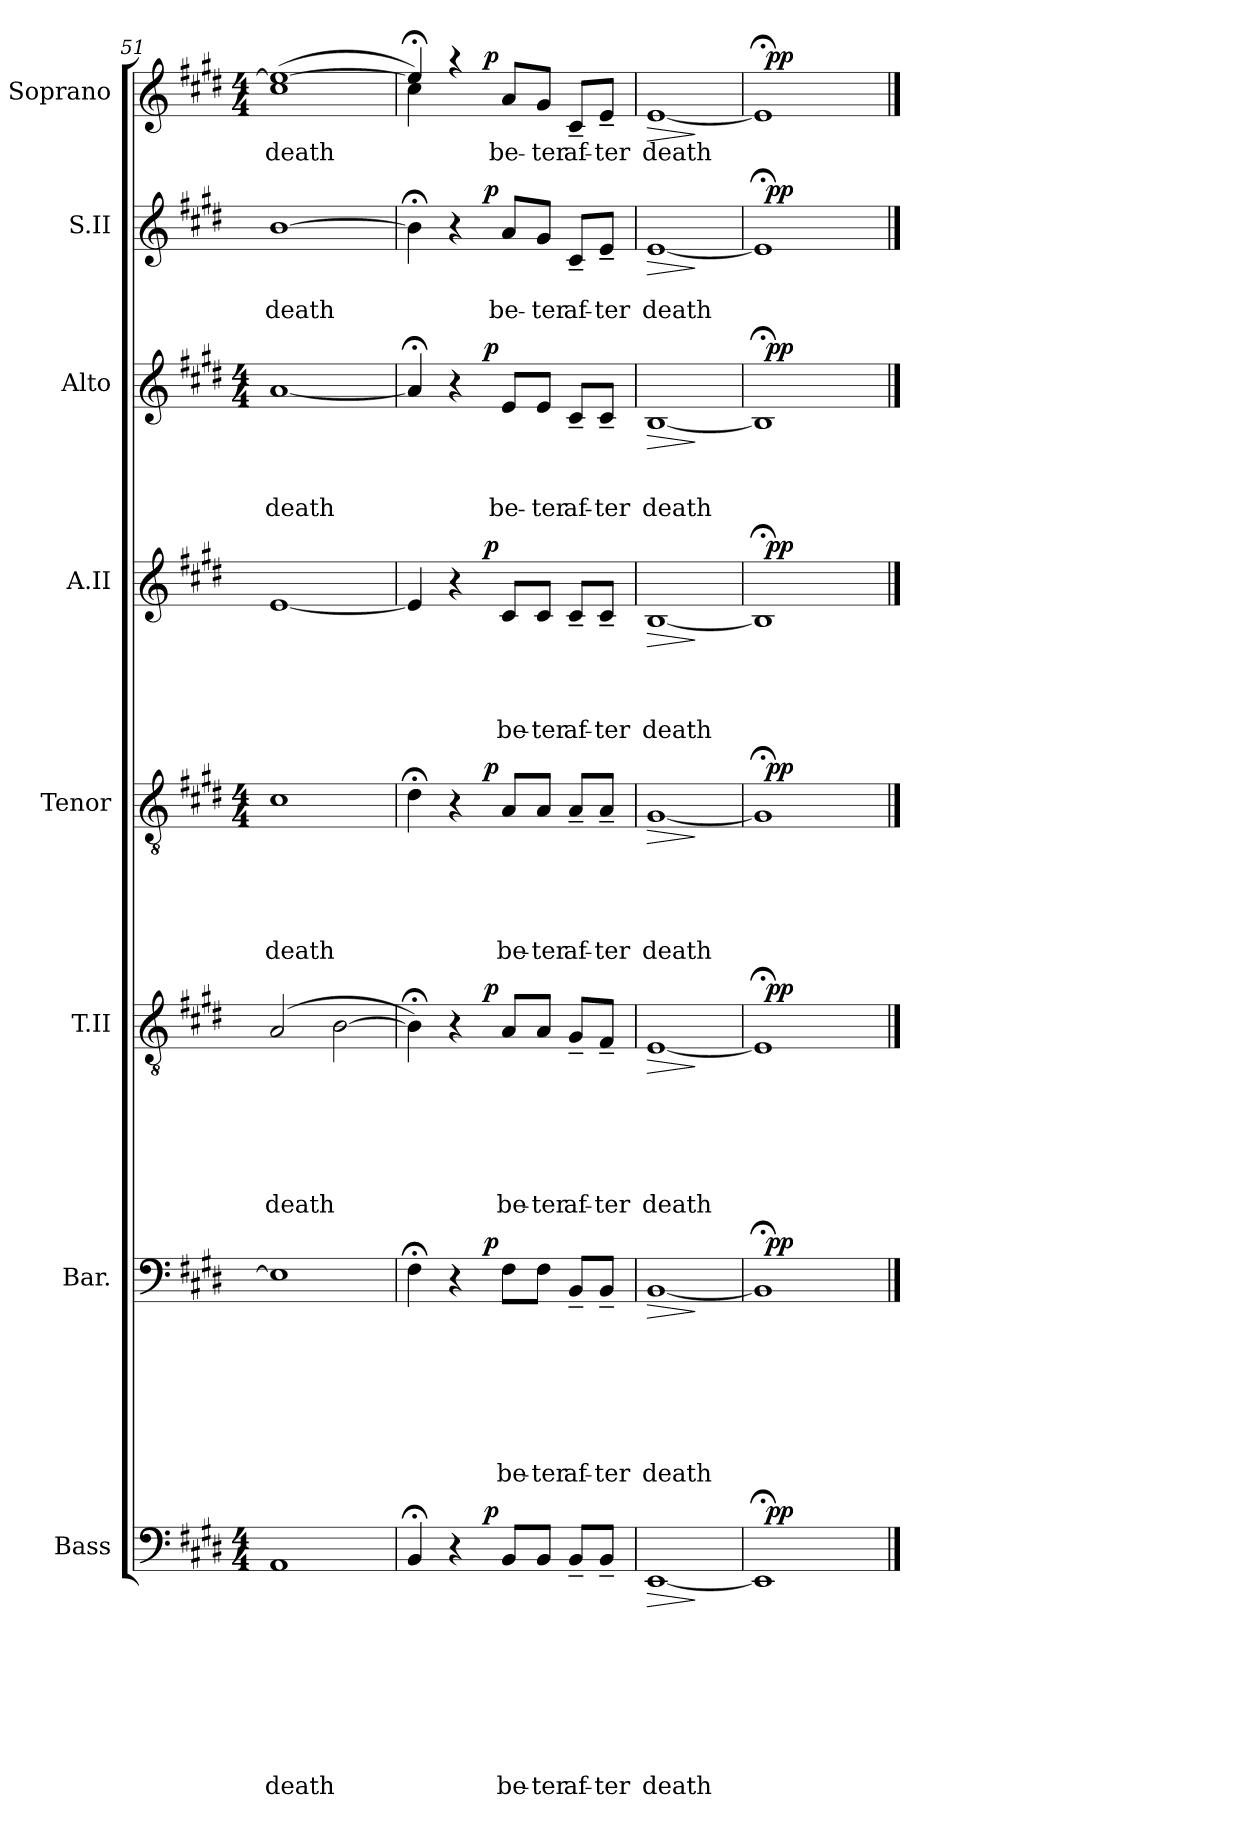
**kern	**text	**text	**text	**text	**text	**text	**text	**text	**dynam	**kern	**text	**text	**text	**text	**text	**text	**text	**dynam	**kern	**text	**text	**text	**text	**text	**text	**dynam	**kern	**text	**text	**text	**text	**text	**dynam	**kern	**text	**text	**text	**text	**dynam	**kern	**text	**text	**text	**dynam	**kern	**text	**text	**dynam	**kern	**text	**dynam
*part8	*part8	*part8	*part8	*part8	*part8	*part8	*part8	*part8	*part8	*part7	*part7	*part7	*part7	*part7	*part7	*part7	*part7	*part7	*part6	*part6	*part6	*part6	*part6	*part6	*part6	*part6	*part5	*part5	*part5	*part5	*part5	*part5	*part5	*part4	*part4	*part4	*part4	*part4	*part4	*part3	*part3	*part3	*part3	*part3	*part2	*part2	*part2	*part2	*part1	*part1	*part1
*staff8	*staff8	*staff8	*staff8	*staff8	*staff8	*staff8	*staff8	*staff8	*staff8	*staff7	*staff7	*staff7	*staff7	*staff7	*staff7	*staff7	*staff7	*staff7	*staff6	*staff6	*staff6	*staff6	*staff6	*staff6	*staff6	*staff6	*staff5	*staff5	*staff5	*staff5	*staff5	*staff5	*staff5	*staff4	*staff4	*staff4	*staff4	*staff4	*staff4	*staff3	*staff3	*staff3	*staff3	*staff3	*staff2	*staff2	*staff2	*staff2	*staff1	*staff1	*staff1
*I"Bass	*	*	*	*	*	*	*	*	*	*I"Bar.	*	*	*	*	*	*	*	*	*I"T.II	*	*	*	*	*	*	*	*I"Tenor	*	*	*	*	*	*	*I"A.II	*	*	*	*	*	*I"Alto	*	*	*	*	*I"S.II	*	*	*	*I"Soprano	*	*
*I'B.	*	*	*	*	*	*	*	*	*	*	*	*	*	*	*	*	*	*	*	*	*	*	*	*	*	*	*I'T.	*	*	*	*	*	*	*	*	*	*	*	*	*I'A.	*	*	*	*	*	*	*	*	*I'S.	*	*
*clefF4	*	*	*	*	*	*	*	*	*	*clefF4	*	*	*	*	*	*	*	*	*clefGv2	*	*	*	*	*	*	*	*clefGv2	*	*	*	*	*	*	*clefG2	*	*	*	*	*	*clefG2	*	*	*	*	*clefG2	*	*	*	*clefG2	*	*
*k[f#c#g#d#]	*	*	*	*	*	*	*	*	*	*k[f#c#g#d#]	*	*	*	*	*	*	*	*	*k[f#c#g#d#]	*	*	*	*	*	*	*	*k[f#c#g#d#]	*	*	*	*	*	*	*k[f#c#g#d#]	*	*	*	*	*	*k[f#c#g#d#]	*	*	*	*	*k[f#c#g#d#]	*	*	*	*k[f#c#g#d#]	*	*
*E:	*	*	*	*	*	*	*	*	*	*E:	*	*	*	*	*	*	*	*	*E:	*	*	*	*	*	*	*	*E:	*	*	*	*	*	*	*E:	*	*	*	*	*	*E:	*	*	*	*	*E:	*	*	*	*E:	*	*
*M4/4	*	*	*	*	*	*	*	*	*	*	*	*	*	*	*	*	*	*	*	*	*	*	*	*	*	*	*M4/4	*	*	*	*	*	*	*	*	*	*	*	*	*M4/4	*	*	*	*	*	*	*	*	*M4/4	*	*
=51	=51	=51	=51	=51	=51	=51	=51	=51	=51	=51	=51	=51	=51	=51	=51	=51	=51	=51	=51	=51	=51	=51	=51	=51	=51	=51	=51	=51	=51	=51	=51	=51	=51	=51	=51	=51	=51	=51	=51	=51	=51	=51	=51	=51	=51	=51	=51	=51	=51	=51	=51
!	!	!	!	!	!	!	!	!LO:LY:b	!	!	!	!	!	!	!	!	!	!	!	!	!	!	!	!	!LO:LY:b	!	!	!	!	!	!	!LO:LY:b	!	!	!	!	!	!	!	!	!	!	!LO:LY:b	!	!	!	!LO:LY:b	!	!	!LO:LY:b	!
1AA	.	.	.	.	.	.	.	death	.	1E]	.	.	.	.	.	.	.	.	(2A/	.	.	.	.	.	death	.	1c#	.	.	.	.	death	.	[<1e	.	.	.	.	.	[<1a	.	.	death	.	[>1b	.	death	.	(<1cc# 1ee_	death	.
.	.	.	.	.	.	.	.	.	.	.	.	.	.	.	.	.	.	.	[>2B\	.	.	.	.	.	.	.	.	.	.	.	.	.	.	.	.	.	.	.	.	.	.	.	.	.	.	.	.	.	.	.	.
=52	=52	=52	=52	=52	=52	=52	=52	=52	=52	=52	=52	=52	=52	=52	=52	=52	=52	=52	=52	=52	=52	=52	=52	=52	=52	=52	=52	=52	=52	=52	=52	=52	=52	=52	=52	=52	=52	=52	=52	=52	=52	=52	=52	=52	=52	=52	=52	=52	=52	=52	=52
*^	*	*	*	*	*	*	*	*	*	*^	*	*	*	*	*	*	*	*	*^	*	*	*	*	*	*	*	*^	*	*	*	*	*	*	*^	*	*	*	*	*	*^	*	*	*	*	*^	*	*	*	*^	*	*
*	*	*	*	*	*	*	*	*	*	*	*	*	*	*	*	*	*	*	*	*	*	*	*	*	*	*	*	*	*	*	*	*	*	*	*	*	*	*	*	*	*	*	*	*	*	*	*	*	*	*	*	*	*	*	*	*	*^	*	*
4BB;/	4..ryy	.	.	.	.	.	.	.	.	.	4F#;<\	4..ryy	.	.	.	.	.	.	.	.	4B;<\])	4..ryy	.	.	.	.	.	.	.	4d#;<\	4..ryy	.	.	.	.	.	.	4e/]	4..ryy	.	.	.	.	.	4a;/]	4..ryy	.	.	.	.	4b;<\]	4..ryy	.	.	.	4ee;</]	4cc#\)	4..ryy	.	.
4r	.	.	.	.	.	.	.	.	.	.	4r	.	.	.	.	.	.	.	.	.	4r	.	.	.	.	.	.	.	.	4r	.	.	.	.	.	.	.	4r	.	.	.	.	.	.	4r	.	.	.	.	.	4r	.	.	.	.	4raa	2.ryy	.	.	.
!	!	!	!	!	!	!	!	!	!	!LO:DY:a	!	!	!	!	!	!	!	!	!	!LO:DY:a	!	!	!	!	!	!	!	!	!LO:DY:a	!	!	!	!	!	!	!	!LO:DY:a	!	!	!	!	!	!	!LO:DY:a	!	!	!	!	!	!LO:DY:a	!	!	!	!	!LO:DY:a	!	!	!	!	!LO:DY:a
.	2ryy	.	.	.	.	.	.	.	.	p	.	2ryy	.	.	.	.	.	.	.	p	.	2ryy	.	.	.	.	.	.	p	.	2ryy	.	.	.	.	.	p	.	2ryy	.	.	.	.	p	.	2ryy	.	.	.	p	.	2ryy	.	.	p	.	.	2ryy	.	p
!	!	!	!	!	!	!	!	!	!LO:LY:b	!	!	!	!	!	!	!	!	!	!LO:LY:b	!	!	!	!	!	!	!	!	!LO:LY:b	!	!	!	!	!	!	!	!LO:LY:b	!	!	!	!	!	!	!LO:LY:b	!	!	!	!	!	!LO:LY:b	!	!	!	!	!LO:LY:b	!	!	!	!	!LO:LY:b	!
8BB/L	.	.	.	.	.	.	.	.	be-	.	8F#\L	.	.	.	.	.	.	.	be-	.	8A/L	.	.	.	.	.	.	be-	.	8A/L	.	.	.	.	.	be-	.	8c#/L	.	.	.	.	be-	.	8e/L	.	.	.	be-	.	8a/L	.	.	be-	.	8a/L	.	.	be-	.
!	!	!	!	!	!	!	!	!	!LO:LY:b:rj	!	!	!	!	!	!	!	!	!	!LO:LY:b:rj	!	!	!	!	!	!	!	!	!LO:LY:b:rj	!	!	!	!	!	!	!	!LO:LY:b:rj	!	!	!	!	!	!	!LO:LY:b:rj	!	!	!	!	!	!LO:LY:b:rj	!	!	!	!	!LO:LY:b:rj	!	!	!	!	!LO:LY:b:rj	!
8BB/J	.	.	.	.	.	.	.	.	-ter	.	8F#\J	.	.	.	.	.	.	.	-ter	.	8A/J	.	.	.	.	.	.	-ter	.	8A/J	.	.	.	.	.	-ter	.	8c#/J	.	.	.	.	-ter	.	8e/J	.	.	.	-ter	.	8g#/J	.	.	-ter	.	8g#/J	.	.	-ter	.
!	!	!	!	!	!	!	!	!	!LO:LY:b	!	!	!	!	!	!	!	!	!	!LO:LY:b	!	!	!	!	!	!	!	!	!LO:LY:b	!	!	!	!	!	!	!	!LO:LY:b	!	!	!	!	!	!	!LO:LY:b	!	!	!	!	!	!LO:LY:b	!	!	!	!	!LO:LY:b	!	!	!	!	!LO:LY:b	!
8BB~</L	.	.	.	.	.	.	.	.	af-	.	8BB~</L	.	.	.	.	.	.	.	af-	.	8G#~</L	.	.	.	.	.	.	af-	.	8A~</L	.	.	.	.	.	af-	.	8c#~</L	.	.	.	.	af-	.	8c#~</L	.	.	.	af-	.	8c#~</L	.	.	af-	.	8c#~>/L	.	.	af-	.
!	!	!	!	!	!	!	!	!	!LO:LY:b:rj	!	!	!	!	!	!	!	!	!	!LO:LY:b:rj	!	!	!	!	!	!	!	!	!LO:LY:b:rj	!	!	!	!	!	!	!	!LO:LY:b:rj	!	!	!	!	!	!	!LO:LY:b:rj	!	!	!	!	!	!LO:LY:b:rj	!	!	!	!	!LO:LY:b:rj	!	!	!	!	!LO:LY:b:rj	!
8BB~</J	.	.	.	.	.	.	.	.	-ter	.	8BB~</J	.	.	.	.	.	.	.	-ter	.	8F#~</J	.	.	.	.	.	.	-ter	.	8A~</J	.	.	.	.	.	-ter	.	8c#~</J	.	.	.	.	-ter	.	8c#~</J	.	.	.	-ter	.	8e~</J	.	.	-ter	.	8e~>/J	.	.	-ter	.
.	16ryy	.	.	.	.	.	.	.	.	.	.	16ryy	.	.	.	.	.	.	.	.	.	16ryy	.	.	.	.	.	.	.	.	16ryy	.	.	.	.	.	.	.	16ryy	.	.	.	.	.	.	16ryy	.	.	.	.	.	16ryy	.	.	.	.	.	16ryy	.	.
=53	=53	=53	=53	=53	=53	=53	=53	=53	=53	=53	=53	=53	=53	=53	=53	=53	=53	=53	=53	=53	=53	=53	=53	=53	=53	=53	=53	=53	=53	=53	=53	=53	=53	=53	=53	=53	=53	=53	=53	=53	=53	=53	=53	=53	=53	=53	=53	=53	=53	=53	=53	=53	=53	=53	=53	=53	=53	=53	=53	=53
!	!	!	!	!	!	!	!	!	!LO:LY:b	!LO:HP:b	!	!	!	!	!	!	!	!	!LO:LY:b	!LO:HP:b	!	!	!	!	!	!	!	!LO:LY:b	!LO:HP:b	!	!	!	!	!	!	!LO:LY:b	!LO:HP:b	!	!	!	!	!	!LO:LY:b	!LO:HP:b	!	!	!	!	!LO:LY:b	!LO:HP:b	!	!	!	!LO:LY:b	!LO:HP:b	!	!	!	!LO:LY:b	!LO:HP:b
*v	*v	*	*	*	*	*	*	*	*	*	*	*	*	*	*	*	*	*	*	*	*v	*v	*	*	*	*	*	*	*	*v	*v	*	*	*	*	*	*	*v	*v	*	*	*	*	*	*v	*v	*	*	*	*	*v	*v	*	*	*	*v	*v	*v	*	*
*	*	*	*	*	*	*	*	*	*	*v	*v	*	*	*	*	*	*	*	*	*	*	*	*	*	*	*	*	*	*	*	*	*	*	*	*	*	*	*	*	*	*	*	*	*	*	*	*	*	*	*	*	*
[<1EE	.	.	.	.	.	.	.	death	>	[<1BB	.	.	.	.	.	.	death	>	[<1E	.	.	.	.	.	death	>	[<1G#	.	.	.	.	death	>	[<1B	.	.	.	death	>	[<1B	.	.	death	>	[<1e	.	death	>	[<1e	death	>
.	.	.	.	.	.	.	.	.	]	.	.	.	.	.	.	.	.	]	.	.	.	.	.	.	.	]	.	.	.	.	.	.	]	.	.	.	.	.	]	.	.	.	.	]	.	.	.	]	.	.	]
=54	=54	=54	=54	=54	=54	=54	=54	=54	=54	=54	=54	=54	=54	=54	=54	=54	=54	=54	=54	=54	=54	=54	=54	=54	=54	=54	=54	=54	=54	=54	=54	=54	=54	=54	=54	=54	=54	=54	=54	=54	=54	=54	=54	=54	=54	=54	=54	=54	=54	=54	=54
*^	*	*	*	*	*	*	*	*	*	*^	*	*	*	*	*	*	*	*	*^	*	*	*	*	*	*	*	*^	*	*	*	*	*	*	*^	*	*	*	*	*	*^	*	*	*	*	*^	*	*	*	*^	*	*
1EE;]	32ryy	.	.	.	.	.	.	.	.	.	1BB;]	32ryy	.	.	.	.	.	.	.	.	1E;]	32ryy	.	.	.	.	.	.	.	1G#;]	32ryy	.	.	.	.	.	.	1B;]	32ryy	.	.	.	.	.	1B;]	32ryy	.	.	.	.	1e;]	32ryy	.	.	.	1e;]	32ryy	.	.
!	!	!	!	!	!	!	!	!	!	!LO:DY:a	!	!	!	!	!	!	!	!	!	!LO:DY:a	!	!	!	!	!	!	!	!	!LO:DY:a	!	!	!	!	!	!	!	!LO:DY:a	!	!	!	!	!	!	!LO:DY:a	!	!	!	!	!	!LO:DY:a	!	!	!	!	!LO:DY:a	!	!	!	!LO:DY:a
.	2ryy	.	.	.	.	.	.	.	.	pp	.	2ryy	.	.	.	.	.	.	.	pp	.	2ryy	.	.	.	.	.	.	pp	.	2ryy	.	.	.	.	.	pp	.	2ryy	.	.	.	.	pp	.	2ryy	.	.	.	pp	.	2ryy	.	.	pp	.	2ryy	.	pp
.	4...ryy	.	.	.	.	.	.	.	.	.	.	4...ryy	.	.	.	.	.	.	.	.	.	4...ryy	.	.	.	.	.	.	.	.	4...ryy	.	.	.	.	.	.	.	4...ryy	.	.	.	.	.	.	4...ryy	.	.	.	.	.	4...ryy	.	.	.	.	4...ryy	.	.
*v	*v	*	*	*	*	*	*	*	*	*	*	*	*	*	*	*	*	*	*	*	*v	*v	*	*	*	*	*	*	*	*v	*v	*	*	*	*	*	*	*v	*v	*	*	*	*	*	*v	*v	*	*	*	*	*v	*v	*	*	*	*v	*v	*	*
*	*	*	*	*	*	*	*	*	*	*v	*v	*	*	*	*	*	*	*	*	*	*	*	*	*	*	*	*	*	*	*	*	*	*	*	*	*	*	*	*	*	*	*	*	*	*	*	*	*	*	*	*	*
==	==	==	==	==	==	==	==	==	==	==	==	==	==	==	==	==	==	==	==	==	==	==	==	==	==	==	==	==	==	==	==	==	==	==	==	==	==	==	==	==	==	==	==	==	==	==	==	==	==	==	==
*-	*-	*-	*-	*-	*-	*-	*-	*-	*-	*-	*-	*-	*-	*-	*-	*-	*-	*-	*-	*-	*-	*-	*-	*-	*-	*-	*-	*-	*-	*-	*-	*-	*-	*-	*-	*-	*-	*-	*-	*-	*-	*-	*-	*-	*-	*-	*-	*-	*-	*-	*-
